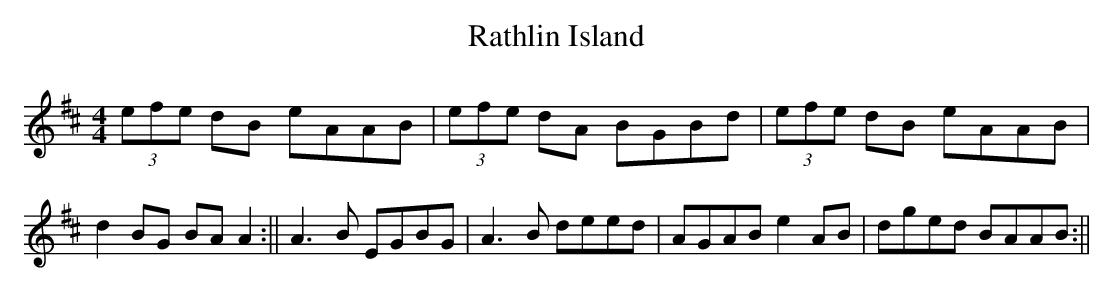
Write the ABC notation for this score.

X:1
T:Rathlin Island
M:4/4
L:1/8
K:D
(3efe dB eAAB|(3efe dA BGBd|(3efe dB eAAB|d2BG BAA2:||\
A3B EGBG|A3B deed|AGAB e2AB|dged BAAB:||
